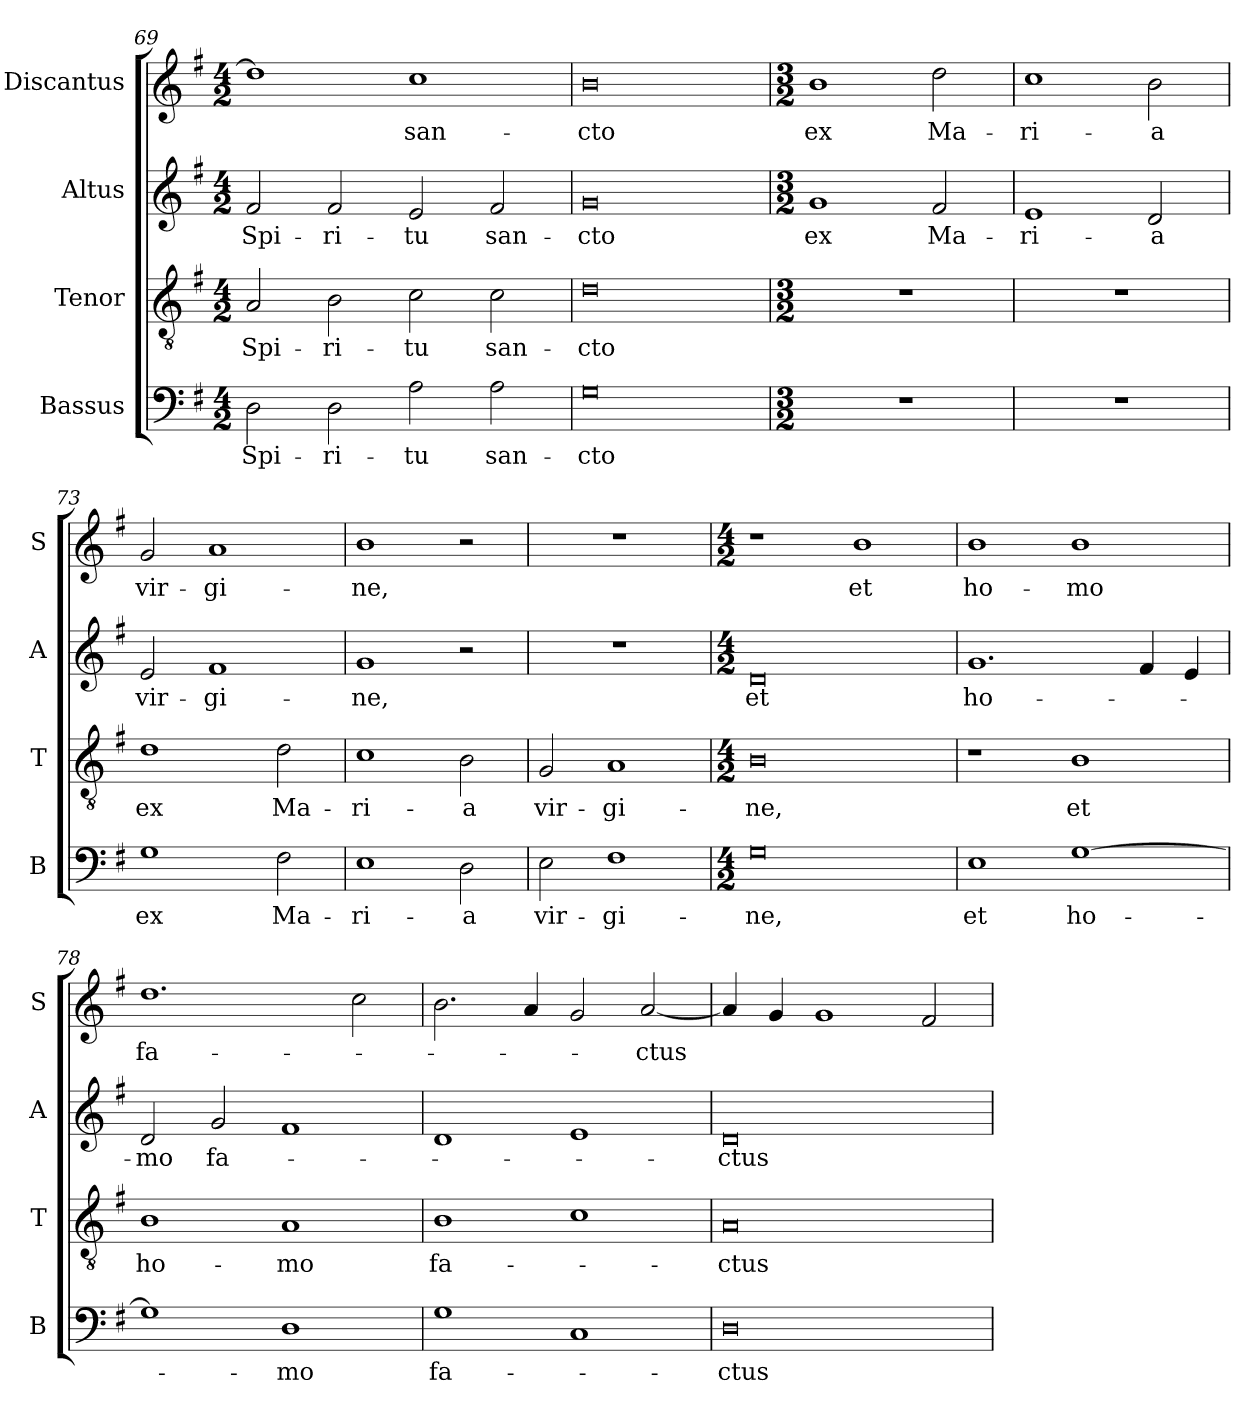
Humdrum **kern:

**kern	**text	**kern	**text	**kern	**text	**kern	**text
*part4	*part4	*part3	*part3	*part2	*part2	*part1	*part1
*staff4	*staff4	*staff3	*staff3	*staff2	*staff2	*staff1	*staff1
*I"Bassus	*	*I"Tenor	*	*I"Altus	*	*I"Discantus	*
*I'B	*	*I'T	*	*I'A	*	*I'S	*
*clefF4	*	*clefGv2	*	*clefG2	*	*clefG2	*
*k[f#]	*	*k[f#]	*	*k[f#]	*	*k[f#]	*
*G:	*	*G:	*	*G:	*	*G:	*
*M4/2	*	*M4/2	*	*M4/2	*	*M4/2	*
=69	=69	=69	=69	=69	=69	=69	=69
!	!LO:LY:b	!	!LO:LY:b	!	!LO:LY:b	!	!
2D\	Spi-	2A/	Spi-	2f#/	Spi-	1dd]	.
!	!LO:LY:b	!	!LO:LY:b	!	!LO:LY:b	!	!
2D\	-ri-	2B\	-ri-	2f#/	-ri-	.	.
!	!LO:LY:b	!	!LO:LY:b	!	!LO:LY:b	!	!LO:LY:b
2A\	-tu	2c\	-tu	2e/	-tu	1cc	san-
!	!LO:LY:b	!	!LO:LY:b	!	!LO:LY:b	!	!
2A\	san-	2c\	san-	2f#/	san-	.	.
=70	=70	=70	=70	=70	=70	=70	=70
!	!LO:LY:b	!	!LO:LY:b	!	!LO:LY:b	!	!LO:LY:b
0G	-cto	0d	-cto	0g	-cto	0b	-cto
=71	=71	=71	=71	=71	=71	=71	=71
*M3/2	*	*M3/2	*	*M3/2	*	*M3/2	*
!	!	!	!	!	!LO:LY:b	!	!LO:LY:b
1.r	.	1.r	.	1g	ex	1b	ex
!	!	!	!	!	!LO:LY:b	!	!LO:LY:b
.	.	.	.	2f#/	Ma-	2dd\	Ma-
=72	=72	=72	=72	=72	=72	=72	=72
!	!	!	!	!	!LO:LY:b	!	!LO:LY:b
1.r	.	1.r	.	1e	-ri-	1cc	-ri-
!	!	!	!	!	!LO:LY:b	!	!LO:LY:b
.	.	.	.	2d/	-a	2b\	-a
=73	=73	=73	=73	=73	=73	=73	=73
!	!LO:LY:b	!	!LO:LY:b	!	!LO:LY:b	!	!LO:LY:b
1G	ex	1d	ex	2e/	vir-	2g/	vir-
!	!	!	!	!	!LO:LY:b	!	!LO:LY:b
.	.	.	.	1f#	-gi-	1a	-gi-
!	!LO:LY:b	!	!LO:LY:b	!	!	!	!
2F#\	Ma-	2d\	Ma-	.	.	.	.
=74	=74	=74	=74	=74	=74	=74	=74
!	!LO:LY:b	!	!LO:LY:b	!	!LO:LY:b	!	!LO:LY:b
1E	-ri-	1c	-ri-	1g	-ne,	1b	-ne,
!	!LO:LY:b	!	!LO:LY:b	!	!	!	!
2D\	-a	2B\	-a	2r	.	2r	.
=75	=75	=75	=75	=75	=75	=75	=75
!	!LO:LY:b	!	!LO:LY:b	!	!	!	!
2E\	vir-	2G/	vir-	1.r	.	1.r	.
!	!LO:LY:b	!	!LO:LY:b	!	!	!	!
1F#	-gi-	1A	-gi-	.	.	.	.
=76	=76	=76	=76	=76	=76	=76	=76
*M4/2	*	*M4/2	*	*M4/2	*	*M4/2	*
!	!LO:LY:b	!	!LO:LY:b	!	!LO:LY:b	!	!
0G	-ne,	0B	-ne,	0d	et	1r	.
!	!	!	!	!	!	!	!LO:LY:b
.	.	.	.	.	.	1b	et
!!LO:PB:g=z
=77	=77	=77	=77	=77	=77	=77	=77
!	!LO:LY:b	!	!	!	!LO:LY:b	!	!LO:LY:b
1E	et	1r	.	1.g	ho-	1b	ho-
!	!LO:LY:b	!	!LO:LY:b	!	!	!	!LO:LY:b
[1G	ho-	1B	et	.	.	1b	-mo
.	.	.	.	4f#/	.	.	.
.	.	.	.	4e/	.	.	.
=78	=78	=78	=78	=78	=78	=78	=78
!	!	!	!LO:LY:b	!	!LO:LY:b	!	!LO:LY:b
1G]	.	1B	ho-	2d/	-mo	1.dd	fa-
!	!	!	!	!	!LO:LY:b	!	!
.	.	.	.	2g/	fa-	.	.
!	!LO:LY:b	!	!LO:LY:b	!	!	!	!
1D	-mo	1A	-mo	1f#	.	.	.
.	.	.	.	.	.	2cc\	.
=79	=79	=79	=79	=79	=79	=79	=79
!	!LO:LY:b	!	!LO:LY:b	!	!	!	!
1G	fa-	1B	fa-	1d	.	2.b\	.
.	.	.	.	.	.	4a/	.
1C	.	1c	.	1e	.	2g/	.
!	!	!	!	!	!	!	!LO:LY:b
.	.	.	.	.	.	[2a/	-ctus
=80	=80	=80	=80	=80	=80	=80	=80
!	!LO:LY:b	!	!LO:LY:b	!	!LO:LY:b	!	!
0D	-ctus	0A	-ctus	0d	-ctus	4a/]	.
.	.	.	.	.	.	4g/	.
.	.	.	.	.	.	1g	.
.	.	.	.	.	.	2f#/	.
=	=	=	=	=	=	=	=
*-	*-	*-	*-	*-	*-	*-	*-
